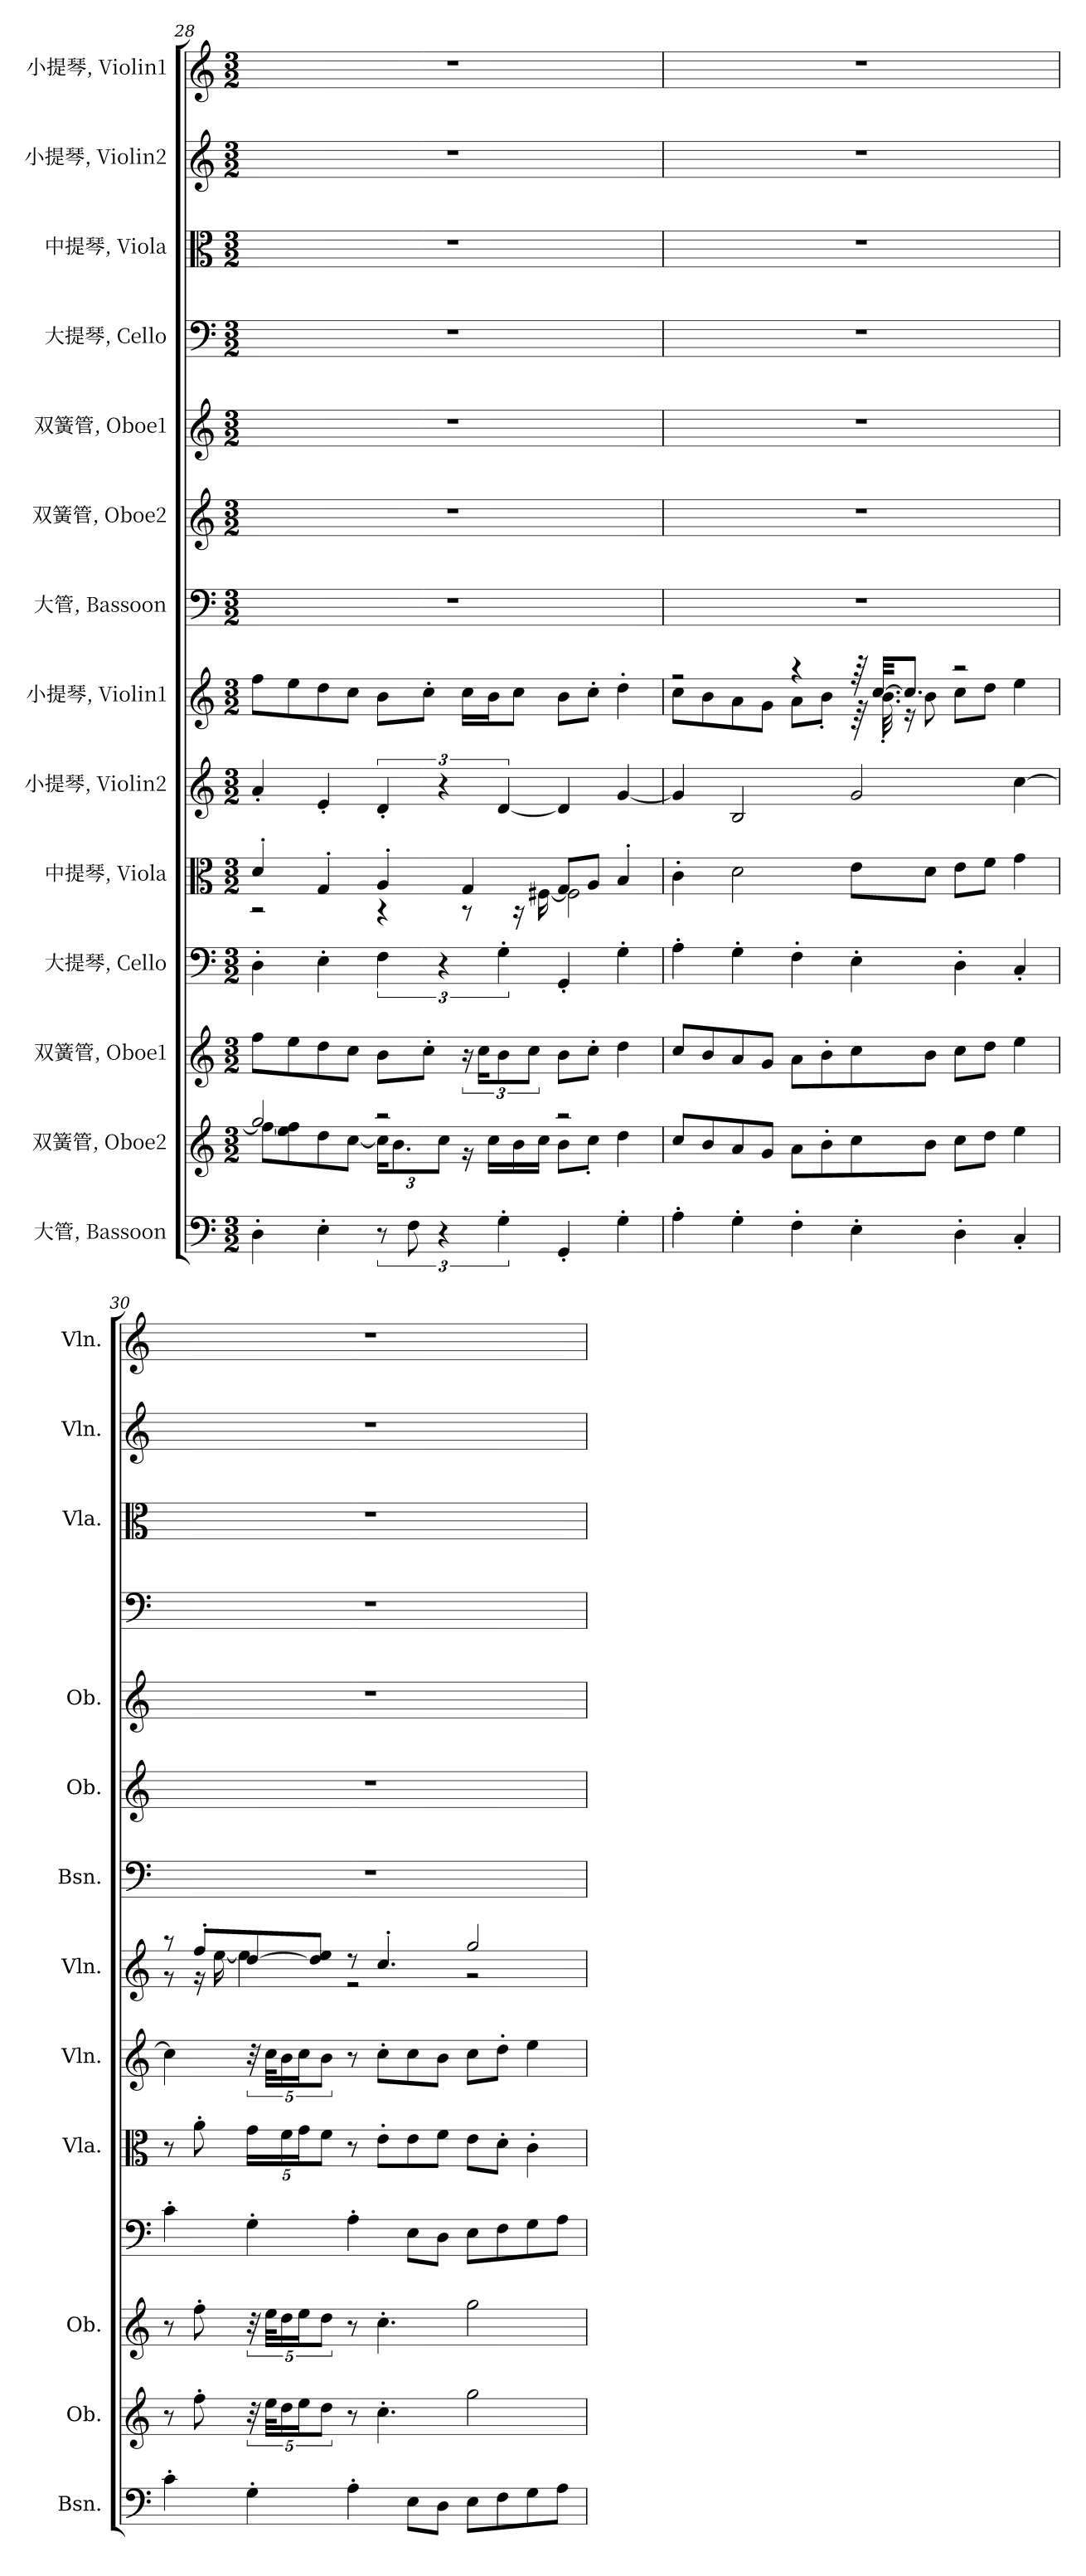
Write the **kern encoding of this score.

**kern	**kern	**kern	**kern	**kern	**kern	**kern	**kern	**kern	**kern	**kern	**kern	**kern	**kern
*part14	*part13	*part12	*part11	*part10	*part9	*part8	*part7	*part6	*part5	*part4	*part3	*part2	*part1
*staff14	*staff13	*staff12	*staff11	*staff10	*staff9	*staff8	*staff7	*staff6	*staff5	*staff4	*staff3	*staff2	*staff1
*I"大管, Bassoon	*I"双簧管, Oboe2	*I"双簧管, Oboe1	*I"大提琴, Cello	*I"中提琴, Viola	*I"小提琴, Violin2	*I"小提琴, Violin1	*I"大管, Bassoon	*I"双簧管, Oboe2	*I"双簧管, Oboe1	*I"大提琴, Cello	*I"中提琴, Viola	*I"小提琴, Violin2	*I"小提琴, Violin1
*I'Bsn.	*I'Ob.	*I'Ob.	*	*I'Vla.	*I'Vln.	*I'Vln.	*I'Bsn.	*I'Ob.	*I'Ob.	*	*I'Vla.	*I'Vln.	*I'Vln.
*clefF4	*clefG2	*clefG2	*clefF4	*clefC3	*clefG2	*clefG2	*clefF4	*clefG2	*clefG2	*clefF4	*clefC3	*clefG2	*clefG2
*k[]	*k[]	*k[]	*k[]	*k[]	*k[]	*k[]	*k[]	*k[]	*k[]	*k[]	*k[]	*k[]	*k[]
*M3/2	*M3/2	*M3/2	*M3/2	*M3/2	*M3/2	*M3/2	*M3/2	*M3/2	*M3/2	*M3/2	*M3/2	*M3/2	*M3/2
=28	=28	=28	=28	=28	=28	=28	=28	=28	=28	=28	=28	=28	=28
*	*^	*	*	*^	*	*	*	*	*	*	*	*	*
4D'\	2gg/]	[8ff\L	8ff\L	4D'\	4d'/	2r	4a'/	8ff\L	1.r	1.r	1.r	1.r	1.r	1.r	1.r
.	.	8ee\ 8ff\]	8ee\	.	.	.	.	8ee\	.	.	.	.	.	.	.
4E'\	.	8dd\	8dd\	4E'\	4G'/	.	4e'/	8dd\	.	.	.	.	.	.	.
.	.	[8cc\J	8cc\J	.	.	.	.	8cc\J	.	.	.	.	.	.	.
*	*	*Xbrackettup	*	*	*	*	*	*	*	*	*	*	*	*	*
12r	2r	24cc\KL]	8b\L	6F\	4A'/	4r	6d'/	8b\L	.	.	.	.	.	.	.
.	.	12.b\	.	.	.	.	.	.	.	.	.	.	.	.	.
12F\	.	.	.	.	.	.	.	.	.	.	.	.	.	.	.
.	.	.	8cc'\J	.	.	.	.	8cc'\J	.	.	.	.	.	.	.
6r	.	12cc\J	.	6r	.	.	6r	.	.	.	.	.	.	.	.
.	.	16r	24r	.	4G/	8r	.	16cc\LL	.	.	.	.	.	.	.
.	.	.	24cc\KL	.	.	.	.	.	.	.	.	.	.	.	.
.	.	16cc\LL	.	.	.	.	.	16b\J	.	.	.	.	.	.	.
6G'\	.	.	12b\	6G'\	.	.	[6d/	.	.	.	.	.	.	.	.
.	.	16b\	.	.	.	16r	.	8cc\J	.	.	.	.	.	.	.
.	.	.	12cc\J	.	.	.	.	.	.	.	.	.	.	.	.
.	.	16cc\JJ	.	.	.	[16F#X\	.	.	.	.	.	.	.	.	.
4GG'/	2r	8b\L	8b\L	4GG'/	8G/L	2F#\]	4d/]	8b\L	.	.	.	.	.	.	.
.	.	8cc'\J	8cc'\J	.	8A/J	.	.	8cc'\J	.	.	.	.	.	.	.
4G'\	.	4dd\	4dd\	4G'\	4B'/	.	[4g/	4dd'\	.	.	.	.	.	.	.
*	*v	*v	*	*	*v	*v	*	*	*	*	*	*	*	*	*
!!LO:PB:g=z
=29	=29	=29	=29	=29	=29	=29	=29	=29	=29	=29	=29	=29	=29
*	*	*	*	*	*	*^	*	*	*	*	*	*	*
4A'\	8cc/L	8cc/L	4A'\	4c'\	4g/]	2r	8cc\L	1.r	1.r	1.r	1.r	1.r	1.r	1.r
.	8b/	8b/	.	.	.	.	8b\	.	.	.	.	.	.	.
4G'\	8a/	8a/	4G'\	2d\	2B/	.	8a\	.	.	.	.	.	.	.
.	8g/J	8g/J	.	.	.	.	8g\J	.	.	.	.	.	.	.
4F'\	8a\L	8a\L	4F'\	.	.	4r	8a\L	.	.	.	.	.	.	.
.	8b'\	8b'\	.	.	.	.	8b'\J	.	.	.	.	.	.	.
4E'\	8cc\	8cc\	4E'\	8e\L	2g/	64r	64r	.	.	.	.	.	.	.
.	.	.	.	.	.	[32.cc/KKL	32.b'\	.	.	.	.	.	.	.
.	.	.	.	.	.	8.cc/J]	16r	.	.	.	.	.	.	.
.	8b\J	8b\J	.	8d\J	.	.	8b\	.	.	.	.	.	.	.
4D'\	8cc\L	8cc\L	4D'\	8e\L	.	2r	8cc\L	.	.	.	.	.	.	.
.	8dd\J	8dd\J	.	8f\J	.	.	8dd\J	.	.	.	.	.	.	.
4C'/	4ee\	4ee\	4C'/	4g\	[4cc\	.	4ee\	.	.	.	.	.	.	.
=30	=30	=30	=30	=30	=30	=30	=30	=30	=30	=30	=30	=30	=30	=30
4c'\	8r	8r	4c'\	8r	4cc\]	8r	8r	1.r	1.r	1.r	1.r	1.r	1.r	1.r
.	8ff'\	8ff'\	.	8a'\	.	8ff'/L	16r	.	.	.	.	.	.	.
.	.	.	.	.	.	.	[16ee\	.	.	.	.	.	.	.
*	*brackettup	*	*	*Xbrackettup	*	*	*	*	*	*	*	*	*	*
4G'\	40r	40r	4G'\	20g\LL	40r	[8dd/	4ee\]	.	.	.	.	.	.	.
.	40ee\KLL	40ee\KLL	.	.	40cc\KLL	.	.	.	.	.	.	.	.	.
.	20dd\	20dd\	.	20f\	20b\	.	.	.	.	.	.	.	.	.
.	20ee\J	20ee\J	.	20g\J	20cc\J	.	.	.	.	.	.	.	.	.
.	.	.	.	.	.	8dd/] 8ee/J	.	.	.	.	.	.	.	.
.	10dd\J	10dd\J	.	10f\J	10b\J	.	.	.	.	.	.	.	.	.
4A'\	8r	8r	4A'\	8r	8r	8r	2r	.	.	.	.	.	.	.
.	4.cc'\	4.cc'\	.	8e'\L	8cc'\L	4.cc'/	.	.	.	.	.	.	.	.
8E\L	.	.	8E\L	8e\	8cc\	.	.	.	.	.	.	.	.	.
8D\J	.	.	8D\J	8f\J	8b\J	.	.	.	.	.	.	.	.	.
8E\L	2gg\	2gg\	8E\L	8e\L	8cc\L	2gg/	2r	.	.	.	.	.	.	.
8F\	.	.	8F\	8d'\J	8dd'\J	.	.	.	.	.	.	.	.	.
8G\	.	.	8G\	4c'\	4ee\	.	.	.	.	.	.	.	.	.
8A\J	.	.	8A\J	.	.	.	.	.	.	.	.	.	.	.
*	*	*	*	*	*	*v	*v	*	*	*	*	*	*	*
=	=	=	=	=	=	=	=	=	=	=	=	=	=
*-	*-	*-	*-	*-	*-	*-	*-	*-	*-	*-	*-	*-	*-
